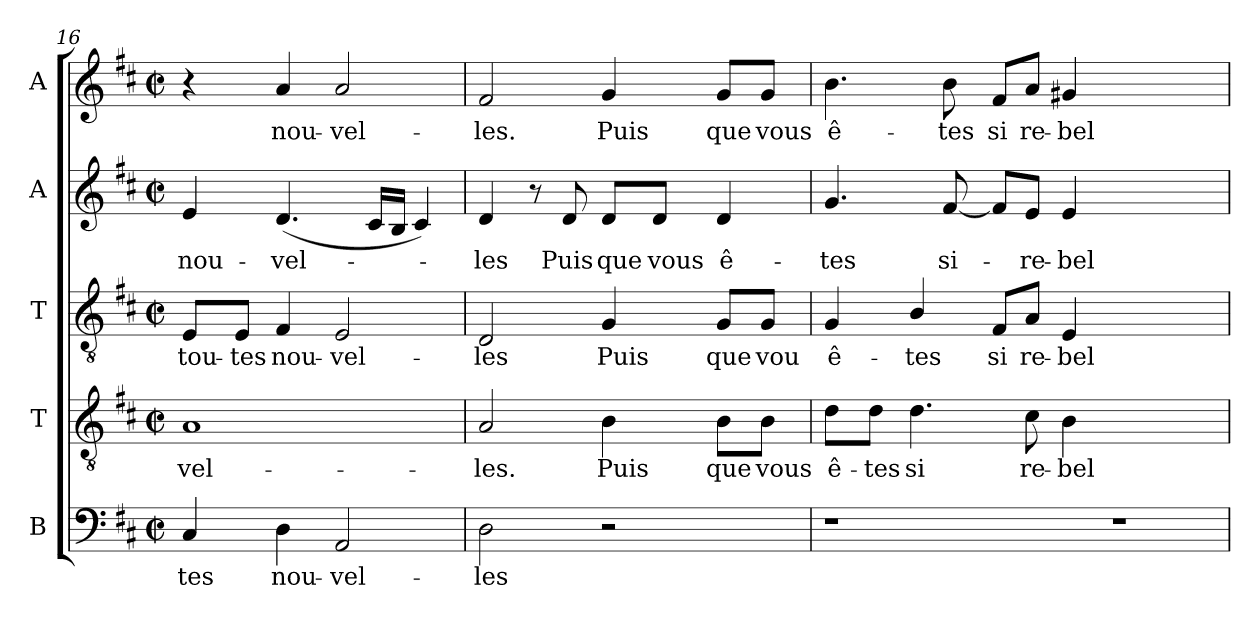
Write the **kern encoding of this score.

**kern	**text	**kern	**text	**kern	**text	**kern	**text	**kern	**text
*part5	*part5	*part4	*part4	*part3	*part3	*part2	*part2	*part1	*part1
*staff5	*staff5	*staff4	*staff4	*staff3	*staff3	*staff2	*staff2	*staff1	*staff1
*I"B	*	*I"T	*	*I"T	*	*I"A	*	*I"A	*
*clefF4	*	*clefGv2	*	*clefGv2	*	*clefG2	*	*clefG2	*
*k[f#c#]	*	*k[f#c#]	*	*k[f#c#]	*	*k[f#c#]	*	*k[f#c#]	*
*D:	*	*D:	*	*D:	*	*D:	*	*D:	*
*M2/2	*	*M2/2	*	*M2/2	*	*M2/2	*	*M2/2	*
*met(c|)	*	*met(c|)	*	*met(c|)	*	*met(c|)	*	*met(c|)	*
=16	=16	=16	=16	=16	=16	=16	=16	=16	=16
!	!LO:LY:b:color=#000000	!	!	!	!	!	!	!	!
!	!	!	!LO:LY:b:color=#000000	!	!	!	!	!	!
!	!	!	!	!	!LO:LY:b:color=#000000	!	!	!	!
!	!	!	!	!	!	!	!LO:LY:b:color=#000000	!	!
4C#i/	tes	1Ai	-vel-	8Ei/L	tou-	4ei/	nou-	4r	.
!	!	!	!	!	!LO:LY:b:color=#000000	!	!	!	!
.	.	.	.	8Ei/J	tes	.	.	.	.
!	!LO:LY:b:color=#000000	!	!	!	!	!	!	!	!
!	!	!	!	!	!LO:LY:b:color=#000000	!	!	!	!
!	!	!	!	!	!	!	!LO:LY:b:color=#000000	!	!
!	!	!	!	!	!	!	!	!	!LO:LY:b:color=#000000
4Di\	nou-	.	.	4F#i/	nou-	(4.di/	vel-	4ai/	nou-
!	!LO:LY:b:color=#000000	!	!	!	!	!	!	!	!
!	!	!	!	!	!LO:LY:b:color=#000000	!	!	!	!
!	!	!	!	!	!	!	!	!	!LO:LY:b:color=#000000
2AAi/	vel-	.	.	2Ei/	vel-	.	.	2ai/	vel-
.	.	.	.	.	.	16c#i/LL	.	.	.
.	.	.	.	.	.	16Bi/JJ	.	.	.
.	.	.	.	.	.	4c#i/)	.	.	.
=17	=17	=17	=17	=17	=17	=17	=17	=17	=17
!	!LO:LY:b:color=#000000	!	!	!	!	!	!	!	!
!	!	!	!LO:LY:b:color=#000000	!	!	!	!	!	!
!	!	!	!	!	!LO:LY:b:color=#000000	!	!	!	!
!	!	!	!	!	!	!	!LO:LY:b:color=#000000	!	!
!	!	!	!	!	!	!	!	!	!LO:LY:b:color=#000000
2Di\	les	2Ai/	-les.	2Di/	les	4di/	les	2f#i/	les.
.	.	.	.	.	.	8r	.	.	.
!	!	!	!	!	!	!	!LO:LY:b:color=#000000	!	!
.	.	.	.	.	.	8di/	Puis	.	.
!	!	!	!LO:LY:b:color=#000000	!	!	!	!	!	!
!	!	!	!	!	!LO:LY:b:color=#000000	!	!	!	!
!	!	!	!	!	!	!	!LO:LY:b:color=#000000	!	!
!	!	!	!	!	!	!	!	!	!LO:LY:b:color=#000000
2r	.	4Bi\	Puis	4Gi/	Puis	8di/L	que	4gi/	Puis
!	!	!	!	!	!	!	!LO:LY:b:color=#000000	!	!
.	.	.	.	.	.	8di/J	vous	.	.
!	!	!	!LO:LY:b:color=#000000	!	!	!	!	!	!
!	!	!	!	!	!LO:LY:b:color=#000000	!	!	!	!
!	!	!	!	!	!	!	!LO:LY:b:color=#000000	!	!
!	!	!	!	!	!	!	!	!	!LO:LY:b:color=#000000
.	.	8Bi\L	que	8Gi/L	que	4di/	ê-	8gi/L	que
!	!	!	!LO:LY:b:color=#000000	!	!	!	!	!	!
!	!	!	!	!	!LO:LY:b:color=#000000	!	!	!	!
!	!	!	!	!	!	!	!	!	!LO:LY:b:color=#000000
.	.	8Bi\J	vous	8Gi/J	vou	.	.	8gi/J	vous
=18	=18	=18	=18	=18	=18	=18	=18	=18	=18
!	!	!	!LO:LY:b:color=#000000	!	!	!	!	!	!
!	!	!	!	!	!LO:LY:b:color=#000000	!	!	!	!
!	!	!	!	!	!	!	!LO:LY:b:color=#000000	!	!
!	!	!	!	!	!	!	!	!	!LO:LY:b:color=#000000
1r	.	8di\L	ê-	4Gi/	ê-	4.gi/	-tes	4.bi\	ê-
!	!	!	!LO:LY:b:color=#000000	!	!	!	!	!	!
.	.	8di\J	-tes	.	.	.	.	.	.
!	!	!	!LO:LY:b:color=#000000	!	!	!	!	!	!
!	!	!	!	!	!LO:LY:b:color=#000000	!	!	!	!
.	.	4.di\	si	4Bi/	-tes	.	.	.	.
!	!	!	!	!	!	!	!LO:LY:b:color=#000000	!	!
!	!	!	!	!	!	!	!	!	!LO:LY:b:color=#000000
.	.	.	.	.	.	[8f#i/	si-	8bi\	-tes
!	!	!	!	!	!LO:LY:b:color=#000000	!	!	!	!
!	!	!	!	!	!	!	!	!	!LO:LY:b:color=#000000
.	.	.	.	8F#i/L	si	8f#i/L]	.	8f#i/L	si
!	!	!	!LO:LY:b:color=#000000	!	!	!	!	!	!
!	!	!	!	!	!LO:LY:b:color=#000000	!	!	!	!
!	!	!	!	!	!	!	!LO:LY:b:color=#000000	!	!
!	!	!	!	!	!	!	!	!	!LO:LY:b:color=#000000
.	.	8c#i\	re-	8Ai/J	re-	8ei/J	re-	8ai/J	re-
!	!	!	!LO:LY:b:color=#000000	!	!	!	!	!	!
!	!	!	!	!	!LO:LY:b:color=#000000	!	!	!	!
!	!	!	!	!	!	!	!LO:LY:b:color=#000000	!	!
!	!	!	!	!	!	!	!	!	!LO:LY:b:color=#000000
.	.	4Bi\	bel-	4Ei/	bel-	4ei/	bel-	4g#Xi/	bel-
1r	.	1ryy	.	1ryy	.	1ryy	.	1ryy	.
=	=	=	=	=	=	=	=	=	=
*-	*-	*-	*-	*-	*-	*-	*-	*-	*-
